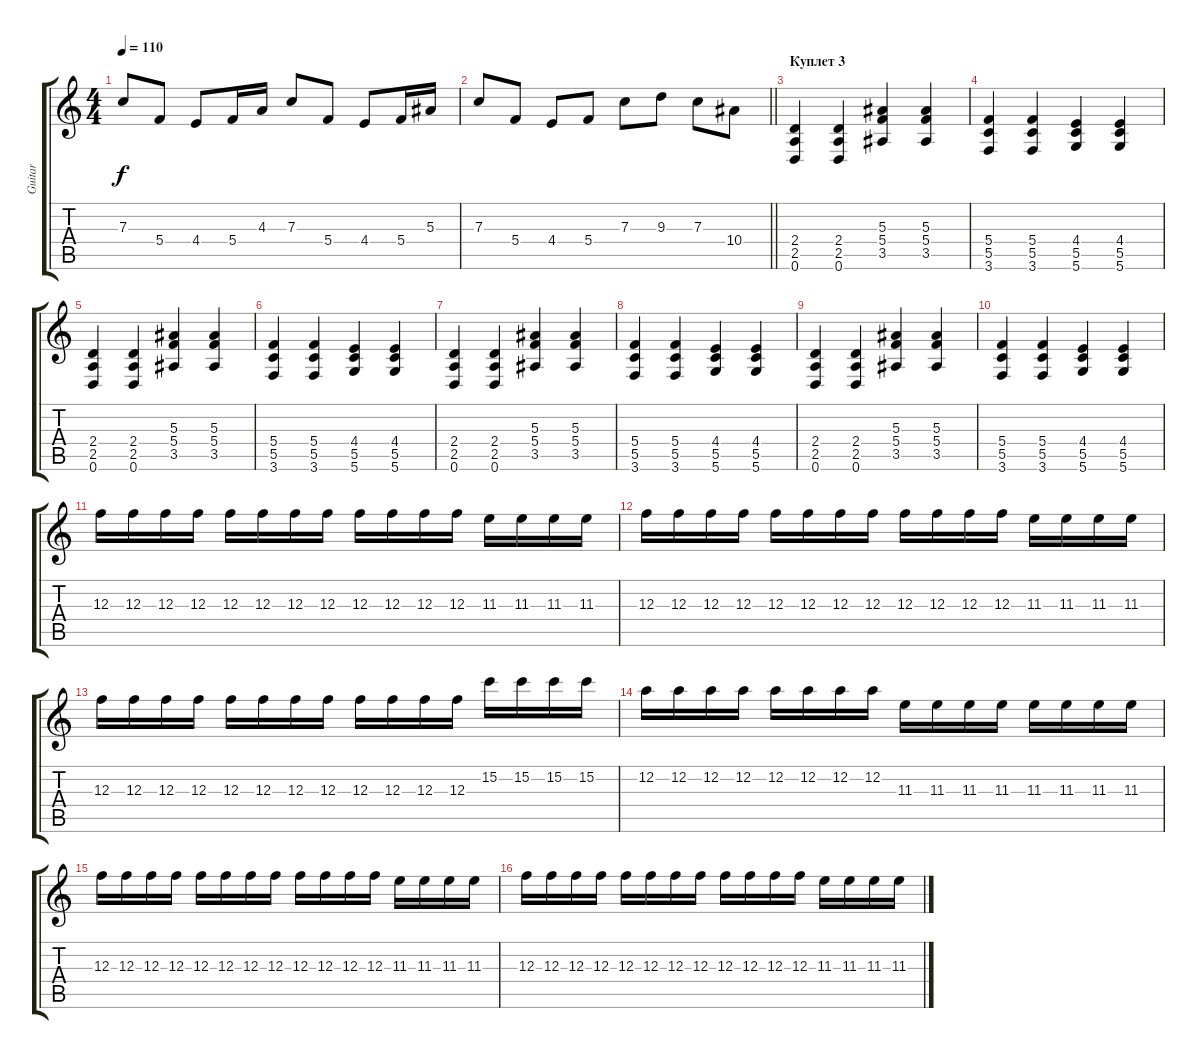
\track ("Guitar" "Guitar") {instrument electricguitarclean}
\staff {score tabs}
\tuning (D4 A3 F3 C3 G2 D2) {hide}
\ts (4 4)
\tempo 110
\clef g2
\ks c
7.3.8{dy f} 5.4.8 4.4.8 5.4.16 4.3.16 7.3.8 5.4.8 4.4.8 5.4.16 5.3.16 |
\barLineRight lightlight
7.3.8 5.4.8 4.4.8 5.4.8 7.3.8 9.3.8 7.3.8 10.4.8 |
\section ("" "Куплет 3")
(2.4 2.5 0.6).4 (2.4 2.5 0.6).4 (5.3 5.4 3.5).4 (5.3 5.4 3.5).4 |
(5.4 5.5 3.6).4 (5.4 5.5 3.6).4 (4.4 5.5 5.6).4 (4.4 5.5 5.6).4 |
(2.4 2.5 0.6).4 (2.4 2.5 0.6).4 (5.3 5.4 3.5).4 (5.3 5.4 3.5).4 |
(5.4 5.5 3.6).4 (5.4 5.5 3.6).4 (4.4 5.5 5.6).4 (4.4 5.5 5.6).4 |
(2.4 2.5 0.6).4 (2.4 2.5 0.6).4 (5.3 5.4 3.5).4 (5.3 5.4 3.5).4 |
(5.4 5.5 3.6).4 (5.4 5.5 3.6).4 (4.4 5.5 5.6).4 (4.4 5.5 5.6).4 |
(2.4 2.5 0.6).4 (2.4 2.5 0.6).4 (5.3 5.4 3.5).4 (5.3 5.4 3.5).4 |
(5.4 5.5 3.6).4 (5.4 5.5 3.6).4 (4.4 5.5 5.6).4 (4.4 5.5 5.6).4 |
12.3.16 12.3.16 12.3.16 12.3.16 12.3.16 12.3.16 12.3.16 12.3.16 12.3.16 12.3.16 12.3.16 12.3.16 11.3.16 11.3.16 11.3.16 11.3.16 |
12.3.16 12.3.16 12.3.16 12.3.16 12.3.16 12.3.16 12.3.16 12.3.16 12.3.16 12.3.16 12.3.16 12.3.16 11.3.16 11.3.16 11.3.16 11.3.16 |
12.3.16 12.3.16 12.3.16 12.3.16 12.3.16 12.3.16 12.3.16 12.3.16 12.3.16 12.3.16 12.3.16 12.3.16 15.2.16 15.2.16 15.2.16 15.2.16 |
12.2.16 12.2.16 12.2.16 12.2.16 12.2.16 12.2.16 12.2.16 12.2.16 11.3.16 11.3.16 11.3.16 11.3.16 11.3.16 11.3.16 11.3.16 11.3.16 |
12.3.16 12.3.16 12.3.16 12.3.16 12.3.16 12.3.16 12.3.16 12.3.16 12.3.16 12.3.16 12.3.16 12.3.16 11.3.16 11.3.16 11.3.16 11.3.16 |
12.3.16 12.3.16 12.3.16 12.3.16 12.3.16 12.3.16 12.3.16 12.3.16 12.3.16 12.3.16 12.3.16 12.3.16 11.3.16 11.3.16 11.3.16 11.3.16
